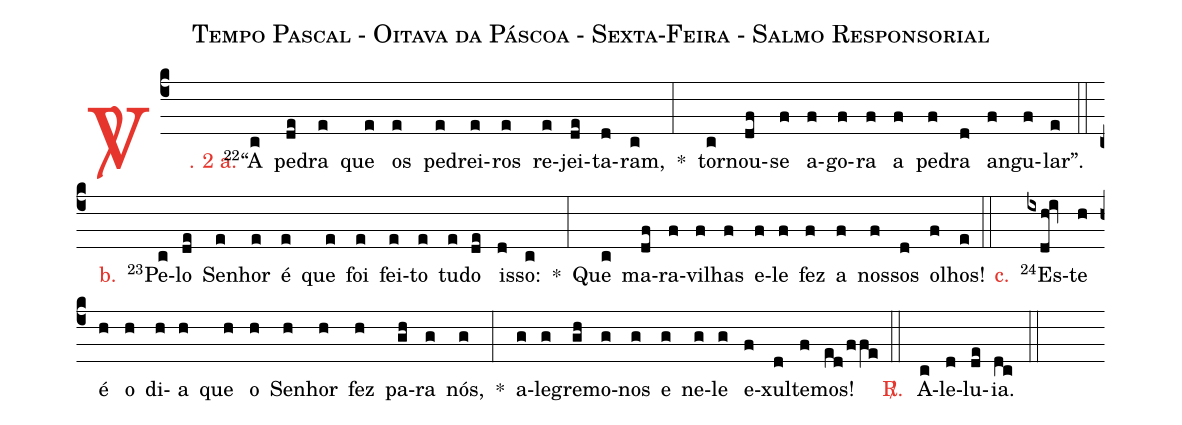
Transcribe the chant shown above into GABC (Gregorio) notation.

name: Tempo Pascal - Oitava da Páscoa - Sexta-Feira - Salmo Responsorial;
%%
(c4)

<c><sp>V/</sp>. 2 a.</c>() <v>\VSup{22}</v>``A(c) pe(de)dra(e) que(e) os(e) pe(e)drei(e)ros(e) re(e)jei(de)ta(d)ram,(c) *(:)
tor(c)nou-(df)se(f) a(f)go(f)ra(f) a(f) pe(f)dra(d) an(f)gu(f)lar''.(e)

(::)

<nlba><c>b.</c>() <v>\VSup{23}</v>Pe</nlba>(c)lo(de) Se(e)nhor(e) é(e) que(e) foi(e) fei(e)to(e) tu(e)do(de) is(d)so:(c) *(:)
Que(c) ma(df)ra(f)vi(f)lhas(f) e(f)le(f) fez(f) a(f) nos(f)sos(d) o(f)lhos!(e)

(::)

<nlba><c>c.</c>() <v>\VSup{24}</v>Es</nlba>(ixdh!iv)te(h) é(h) o(h) di(h)a(h) que(h) o(h) Se(h)nhor(h) fez(h) pa(gh)ra(g) nós,(g) *(:)
a(g)le(g)gre(gh)mo-(g)nos(g) e(g) ne(g)le(g) e(f)xul(d)te(f)mos!(ed/ffe)

(::)

<nlba><c><sp>R/</sp>.</c>() A</nlba>(c)le(d)lu(de)ia.(dc)

(::)
